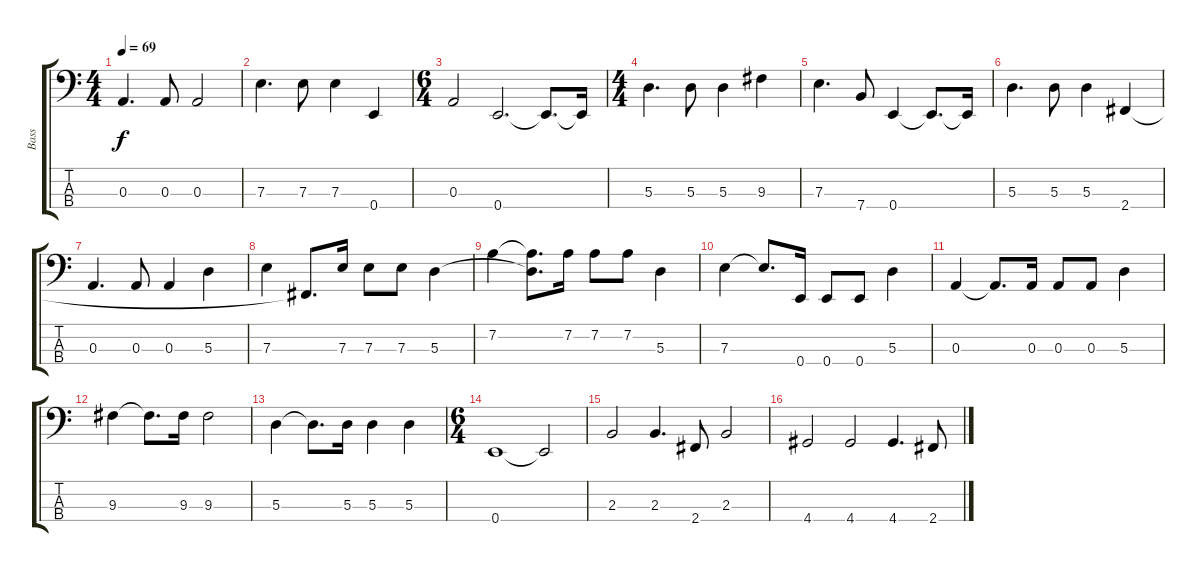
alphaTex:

\track ("Bass" "Bass") {instrument electricbassfinger}
\staff {score tabs}
\tuning (G2 D2 A1 E1) {hide}
\ts (4 4)
\tempo 69
\clef f4
\ks c
0.3.4{d dy f} 0.3.8 0.3.2 |
7.3.4{d} 7.3.8 7.3.4 0.4.4 |
\ts (6 4)
0.3.2 0.4.2{d} 0.4{t}.8{d} 0.4{t}.16 |
\ts (4 4)
5.3.4{d} 5.3.8 5.3.4 9.3.4 |
7.3.4{d} 7.4.8 0.4.4 0.4{t}.8{d} 0.4{t}.16 |
5.3.4{d} 5.3.8 5.3.4 2.4.4 |
0.3.4{d} 0.3.8 0.3.4 5.3.4 |
7.3.4 2.4{t}.8{d} 7.3.16 7.3.8 7.3.8 5.3.4 |
7.2.4 (7.2{t} 5.3{t}).8{d} 7.2.16 7.2.8 7.2.8 5.3.4 |
7.3.4 7.3{t}.8{d} 0.4.16 0.4.8 0.4.8 5.3.4 |
0.3.4 0.3{t}.8{d} 0.3.16 0.3.8 0.3.8 5.3.4 |
9.3.4 9.3{t}.8{d} 9.3.16 9.3.2 |
5.3.4 5.3{t}.8{d} 5.3.16 5.3.4 5.3.4 |
\ts (6 4)
0.4.1 0.4{t}.2 |
2.3.2 2.3.4{d} 2.4.8 2.3.2 |
4.4.2 4.4.2 4.4.4{d} 2.4.8
